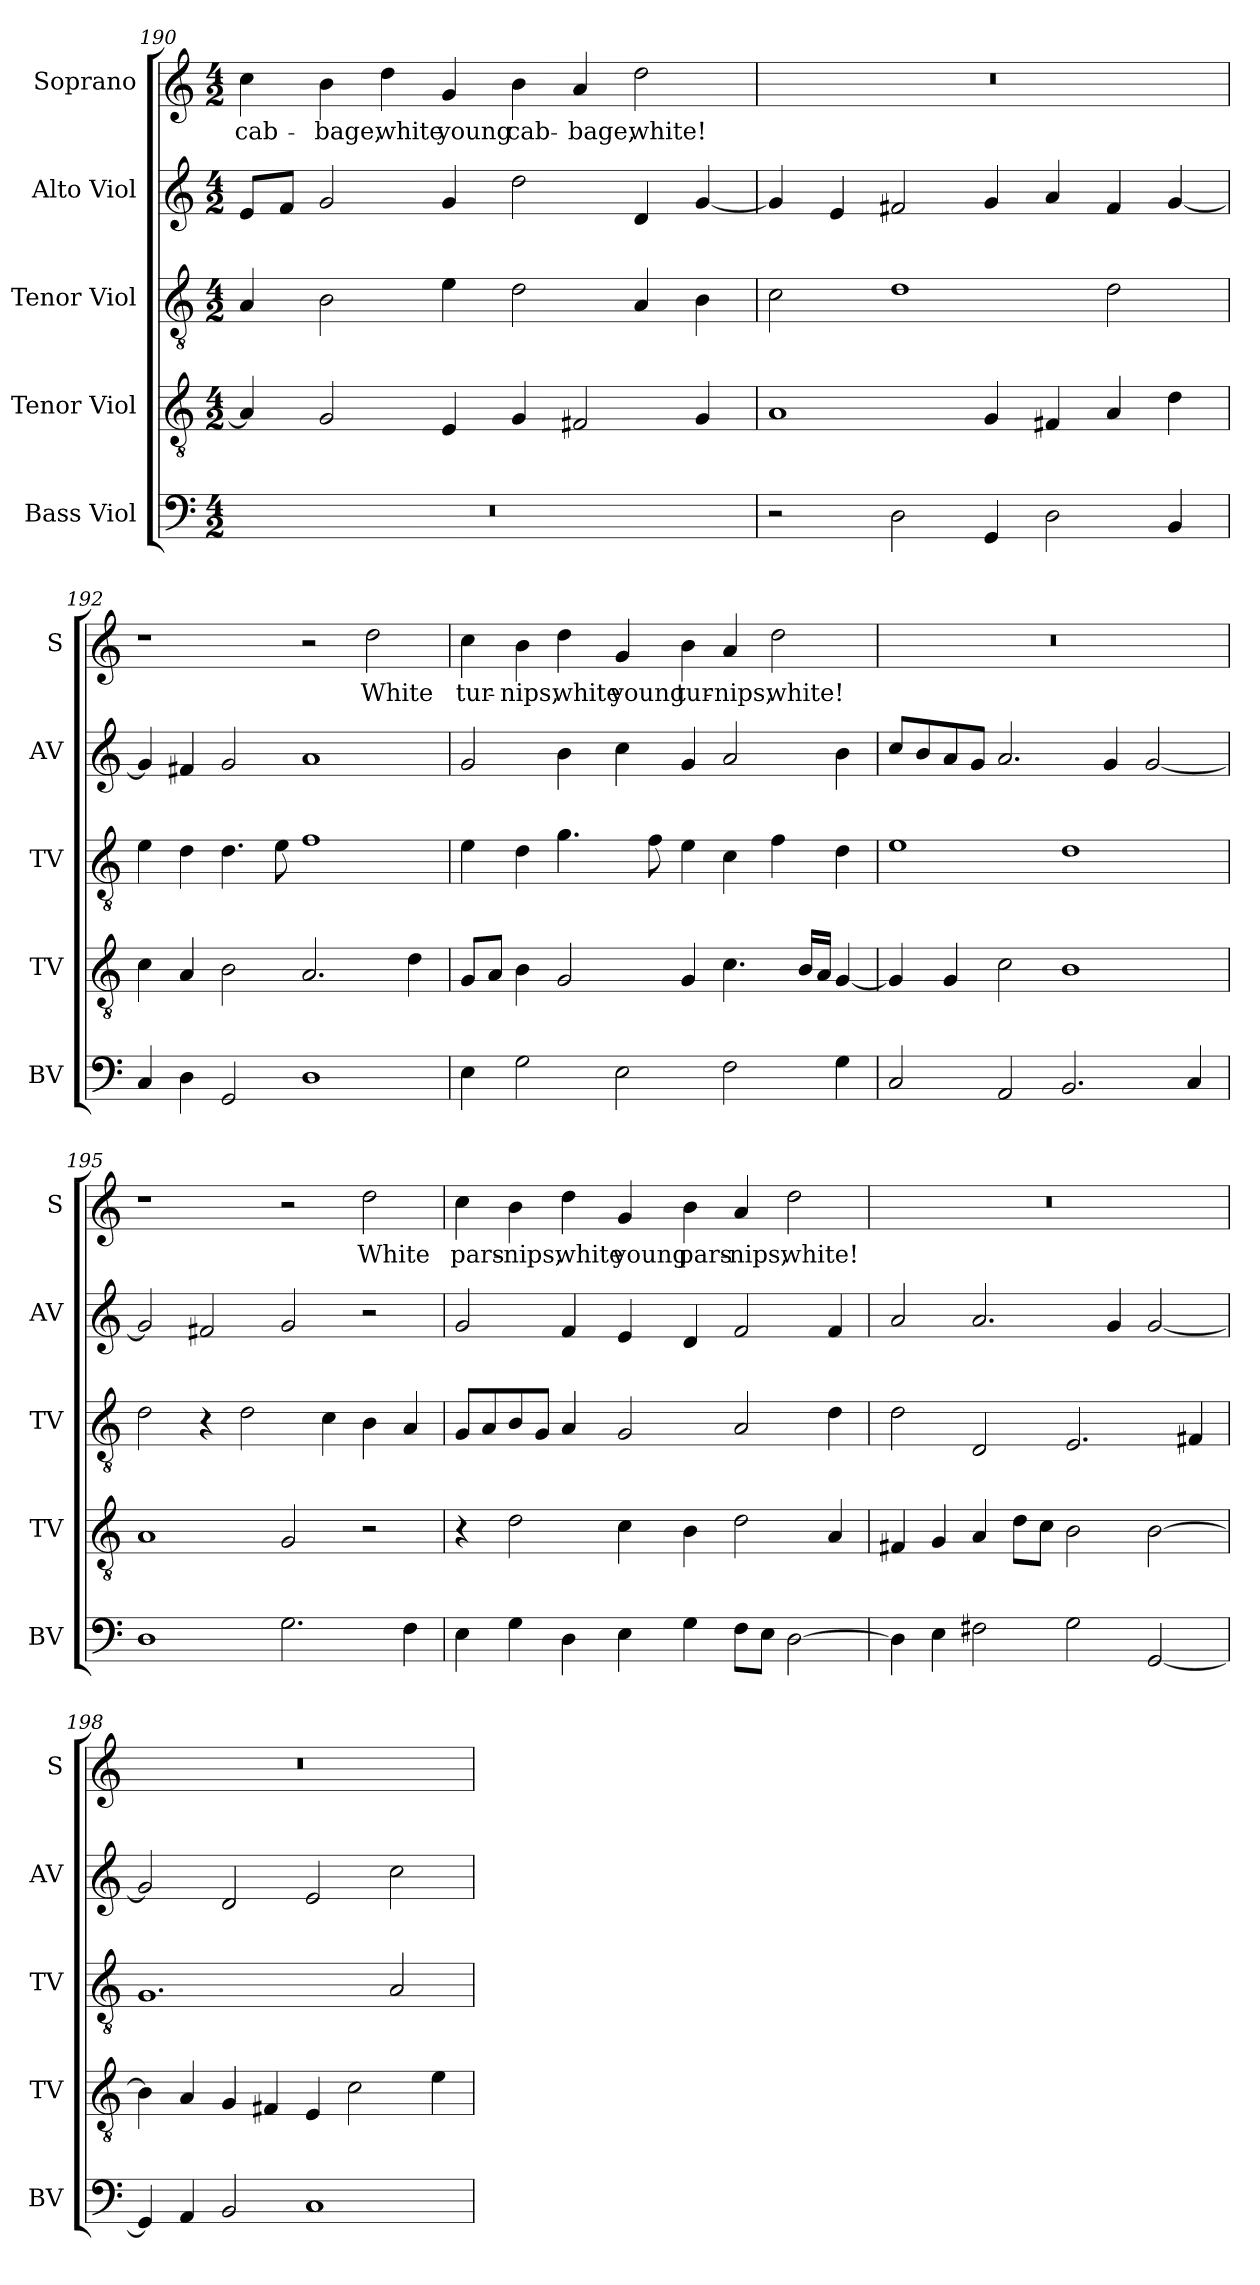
**kern	**kern	**kern	**kern	**kern	**text
*part5	*part4	*part3	*part2	*part1	*part1
*staff5	*staff4	*staff3	*staff2	*staff1	*staff1
*I"Bass Viol	*I"Tenor Viol	*I"Tenor Viol	*I"Alto Viol	*I"Soprano	*
*I'BV	*I'TV	*I'TV	*I'AV	*I'S	*
*clefF4	*clefGv2	*clefGv2	*clefG2	*clefG2	*
*ITrd7c12	*ITrd7c12	*ITrd7c12	*ITrd7c12	*	*
*k[]	*k[]	*k[]	*k[]	*k[]	*
*C:	*C:	*C:	*C:	*C:	*
*M4/2	*M4/2	*M4/2	*M4/2	*M4/2	*
=190	=190	=190	=190	=190	=190
!	!	!	!	!	!LO:LY:b
0r	4AA/]	4AA/	8E/L	4cc\	cab-
.	.	.	8F/J	.	.
!	!	!	!	!	!LO:LY:b
.	2GG/	2BB\	2G/	4b\	-bage,
!	!	!	!	!	!LO:LY:b
.	.	.	.	4dd\	white
!	!	!	!	!	!LO:LY:b
.	4EE/	4E\	4G/	4g/	young
!	!	!	!	!	!LO:LY:b
.	4GG/	2D\	2d\	4b\	cab-
!	!	!	!	!	!LO:LY:b
.	2FF#X/	.	.	4a/	-bage,
!	!	!	!	!	!LO:LY:b
.	.	4AA/	4D/	2dd\	white!
.	4GG/	4BB\	[4G/	.	.
!!LO:LB:g=z
=191	=191	=191	=191	=191	=191
2r	1AA	2C\	4G/]	0r	.
.	.	.	4E/	.	.
2DD\	.	1D	2F#X/	.	.
4GGG/	4GG/	.	4G/	.	.
2DD\	4FF#X/	.	4A/	.	.
.	4AA/	2D\	4F#/	.	.
4BBB/	4D\	.	[4G/	.	.
=192	=192	=192	=192	=192	=192
4CC/	4C\	4E\	4G/]	1r	.
4DD\	4AA/	4D\	4F#X/	.	.
2GGG/	2BB\	4.D\	2G/	.	.
.	.	8E\	.	.	.
1DD	2.AA/	1F	1A	2r	.
!	!	!	!	!	!LO:LY:b
.	.	.	.	2dd\	White
.	4D\	.	.	.	.
=193	=193	=193	=193	=193	=193
!	!	!	!	!	!LO:LY:b
4EE\	8GG/L	4E\	2G/	4cc\	tur-
.	8AA/J	.	.	.	.
!	!	!	!	!	!LO:LY:b
2GG\	4BB\	4D\	.	4b\	-nips,
!	!	!	!	!	!LO:LY:b
.	2GG/	4.G\	4B\	4dd\	white
!	!	!	!	!	!LO:LY:b
2EE\	.	.	4c\	4g/	young
.	.	8F\	.	.	.
!	!	!	!	!	!LO:LY:b
.	4GG/	4E\	4G/	4b\	tur-
!	!	!	!	!	!LO:LY:b
2FF\	4.C\	4C\	2A/	4a/	-nips,
!	!	!	!	!	!LO:LY:b
.	.	4F\	.	2dd\	white!
.	16BB/LL	.	.	.	.
.	16AA/JJ	.	.	.	.
4GG\	[4GG/	4D\	4B\	.	.
!!LO:PB:g=z
=194	=194	=194	=194	=194	=194
2CC/	4GG/]	1E	8c/L	0r	.
.	.	.	8B/	.	.
.	4GG/	.	8A/	.	.
.	.	.	8G/J	.	.
2AAA/	2C\	.	2.A/	.	.
2.BBB/	1BB	1D	.	.	.
.	.	.	4G/	.	.
.	.	.	[2G/	.	.
4CC/	.	.	.	.	.
=195	=195	=195	=195	=195	=195
1DD	1AA	2D\	2G/]	1r	.
.	.	4r	2F#X/	.	.
.	.	2D\	.	.	.
2.GG\	2GG/	.	2G/	2r	.
.	.	4C\	.	.	.
!	!	!	!	!	!LO:LY:b
.	2r	4BB\	2r	2dd\	White
4FF\	.	4AA/	.	.	.
=196	=196	=196	=196	=196	=196
!	!	!	!	!	!LO:LY:b
4EE\	4r	8GG/L	2G/	4cc\	pars-
.	.	8AA/	.	.	.
!	!	!	!	!	!LO:LY:b
4GG\	2D\	8BB/	.	4b\	-nips,
.	.	8GG/J	.	.	.
!	!	!	!	!	!LO:LY:b
4DD\	.	4AA/	4F/	4dd\	white
!	!	!	!	!	!LO:LY:b
4EE\	4C\	2GG/	4E/	4g/	young
!	!	!	!	!	!LO:LY:b
4GG\	4BB\	.	4D/	4b\	pars-
!	!	!	!	!	!LO:LY:b
8FF\L	2D\	2AA/	2F/	4a/	-nips,
8EE\J	.	.	.	.	.
!	!	!	!	!	!LO:LY:b
[2DD\	.	.	.	2dd\	white!
.	4AA/	4D\	4F/	.	.
!!LO:LB:g=z
=197	=197	=197	=197	=197	=197
4DD\]	4FF#X/	2D\	2A/	0r	.
4EE\	4GG/	.	.	.	.
2FF#X\	4AA/	2DD/	2.A/	.	.
.	8D\L	.	.	.	.
.	8C\J	.	.	.	.
2GG\	2BB\	2.EE/	.	.	.
.	.	.	4G/	.	.
[2GGG/	[2BB\	.	[2G/	.	.
.	.	4FF#X/	.	.	.
=198	=198	=198	=198	=198	=198
4GGG/]	4BB\]	1.GG	2G/]	0r	.
4AAA/	4AA/	.	.	.	.
2BBB/	4GG/	.	2D/	.	.
.	4FF#X/	.	.	.	.
1CC	4EE/	.	2E/	.	.
.	2C\	.	.	.	.
.	.	2AA/	2c\	.	.
.	4E\	.	.	.	.
=	=	=	=	=	=
*-	*-	*-	*-	*-	*-
